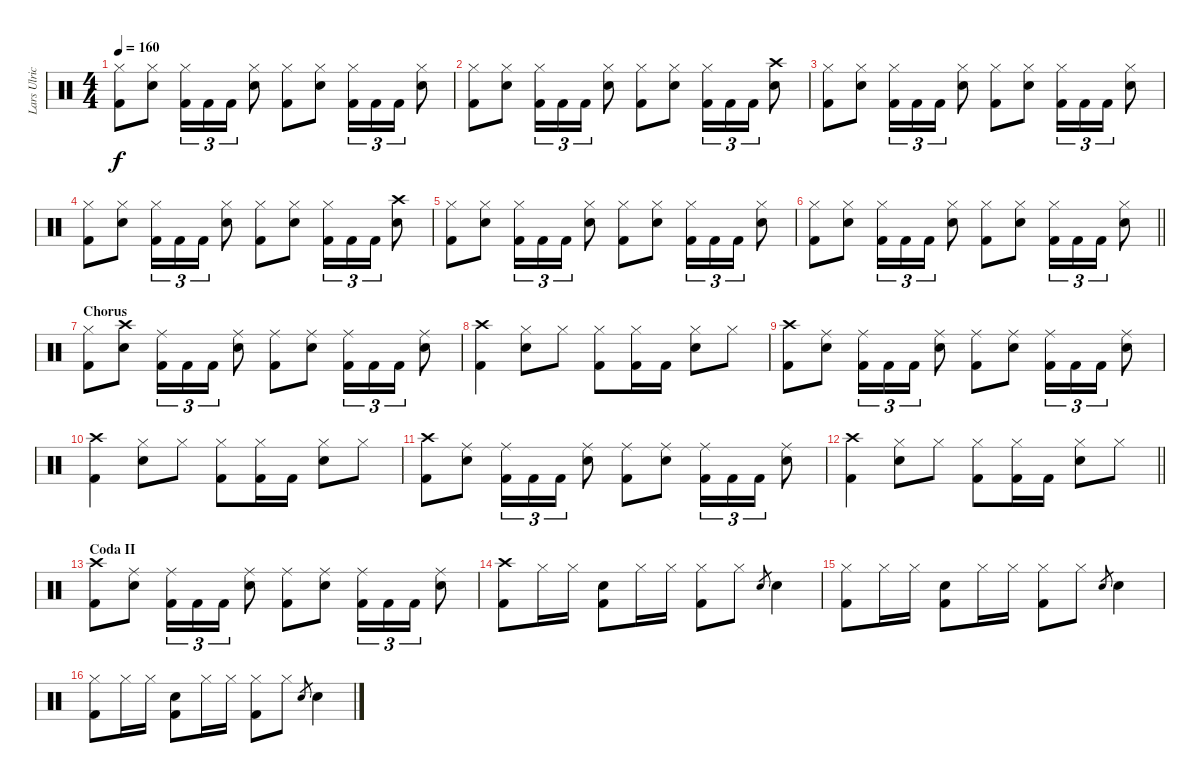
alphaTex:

\track ("Lars Ulrich - Drums" "Lars Ulric") {instrument percussion}
\staff {score}
\articulation defaults
\ts (4 4)
\tempo 160
\clef neutral
\ks c
("Hi-Hat (closed)" "Kick (hit) 2").8{dy f} ("Hi-Hat (closed)" "Snare (hit) 2").8 ("Hi-Hat (closed)" "Kick (hit) 2").16{tu (3 2)} "Kick (hit) 2".16{tu (3 2)} "Kick (hit) 2".16{tu (3 2)} ("Hi-Hat (closed)" "Snare (hit) 2").8 ("Hi-Hat (closed)" "Kick (hit) 2").8 ("Hi-Hat (closed)" "Snare (hit) 2").8 ("Hi-Hat (closed)" "Kick (hit) 2").16{tu (3 2)} "Kick (hit) 2".16{tu (3 2)} "Kick (hit) 2".16{tu (3 2)} ("Hi-Hat (closed)" "Snare (hit) 2").8 |
("Hi-Hat (closed)" "Kick (hit) 2").8 ("Hi-Hat (closed)" "Snare (hit) 2").8 ("Hi-Hat (closed)" "Kick (hit) 2").16{tu (3 2)} "Kick (hit) 2".16{tu (3 2)} "Kick (hit) 2".16{tu (3 2)} ("Hi-Hat (closed)" "Snare (hit) 2").8 ("Hi-Hat (closed)" "Kick (hit) 2").8 ("Hi-Hat (closed)" "Snare (hit) 2").8 ("Hi-Hat (closed)" "Kick (hit) 2").16{tu (3 2)} "Kick (hit) 2".16{tu (3 2)} "Kick (hit) 2".16{tu (3 2)} ("Crash high (hit)" "Snare (hit) 2").8 |
("Hi-Hat (closed)" "Kick (hit) 2").8 ("Hi-Hat (closed)" "Snare (hit) 2").8 ("Hi-Hat (closed)" "Kick (hit) 2").16{tu (3 2)} "Kick (hit) 2".16{tu (3 2)} "Kick (hit) 2".16{tu (3 2)} ("Hi-Hat (closed)" "Snare (hit) 2").8 ("Hi-Hat (closed)" "Kick (hit) 2").8 ("Hi-Hat (closed)" "Snare (hit) 2").8 ("Hi-Hat (closed)" "Kick (hit) 2").16{tu (3 2)} "Kick (hit) 2".16{tu (3 2)} "Kick (hit) 2".16{tu (3 2)} ("Hi-Hat (closed)" "Snare (hit) 2").8 |
("Hi-Hat (closed)" "Kick (hit) 2").8 ("Hi-Hat (closed)" "Snare (hit) 2").8 ("Hi-Hat (closed)" "Kick (hit) 2").16{tu (3 2)} "Kick (hit) 2".16{tu (3 2)} "Kick (hit) 2".16{tu (3 2)} ("Hi-Hat (closed)" "Snare (hit) 2").8 ("Hi-Hat (closed)" "Kick (hit) 2").8 ("Hi-Hat (closed)" "Snare (hit) 2").8 ("Hi-Hat (closed)" "Kick (hit) 2").16{tu (3 2)} "Kick (hit) 2".16{tu (3 2)} "Kick (hit) 2".16{tu (3 2)} ("Crash high (hit)" "Snare (hit) 2").8 |
("Hi-Hat (closed)" "Kick (hit) 2").8 ("Hi-Hat (closed)" "Snare (hit) 2").8 ("Hi-Hat (closed)" "Kick (hit) 2").16{tu (3 2)} "Kick (hit) 2".16{tu (3 2)} "Kick (hit) 2".16{tu (3 2)} ("Hi-Hat (closed)" "Snare (hit) 2").8 ("Hi-Hat (closed)" "Kick (hit) 2").8 ("Hi-Hat (closed)" "Snare (hit) 2").8 ("Hi-Hat (closed)" "Kick (hit) 2").16{tu (3 2)} "Kick (hit) 2".16{tu (3 2)} "Kick (hit) 2".16{tu (3 2)} ("Hi-Hat (closed)" "Snare (hit) 2").8 |
\barLineRight lightlight
("Hi-Hat (closed)" "Kick (hit) 2").8 ("Hi-Hat (closed)" "Snare (hit) 2").8 ("Hi-Hat (closed)" "Kick (hit) 2").16{tu (3 2)} "Kick (hit) 2".16{tu (3 2)} "Kick (hit) 2".16{tu (3 2)} ("Hi-Hat (closed)" "Snare (hit) 2").8 ("Hi-Hat (closed)" "Kick (hit) 2").8 ("Hi-Hat (closed)" "Snare (hit) 2").8 ("Hi-Hat (closed)" "Kick (hit) 2").16{tu (3 2)} "Kick (hit) 2".16{tu (3 2)} "Kick (hit) 2".16{tu (3 2)} ("Hi-Hat (closed)" "Snare (hit) 2").8 |
\section ("" "Chorus")
("Hi-Hat (closed)" "Kick (hit) 2").8 ("Crash high (hit)" "Snare (hit) 2").8 ("Ride (middle)" "Kick (hit) 2").16{tu (3 2)} "Kick (hit) 2".16{tu (3 2)} "Kick (hit) 2".16{tu (3 2)} ("Ride (middle)" "Snare (hit) 2").8 ("Ride (middle)" "Kick (hit) 2").8 ("Ride (middle)" "Snare (hit) 2").8 ("Ride (middle)" "Kick (hit) 2").16{tu (3 2)} "Kick (hit) 2".16{tu (3 2)} "Kick (hit) 2".16{tu (3 2)} ("Ride (middle)" "Snare (hit) 2").8 |
("Crash high (hit)" "Kick (hit) 2").4 ("Hi-Hat (closed)" "Snare (hit) 2").8 "Hi-Hat (closed)".8 ("Hi-Hat (closed)" "Kick (hit) 2").8 ("Hi-Hat (closed)" "Kick (hit) 2").16 "Kick (hit) 2".16 ("Hi-Hat (closed)" "Snare (hit) 2").8 "Hi-Hat (closed)".8 |
("Crash high (hit)" "Kick (hit) 2").8 ("Ride (middle)" "Snare (hit) 2").8 ("Ride (middle)" "Kick (hit) 2").16{tu (3 2)} "Kick (hit) 2".16{tu (3 2)} "Kick (hit) 2".16{tu (3 2)} ("Ride (middle)" "Snare (hit) 2").8 ("Ride (middle)" "Kick (hit) 2").8 ("Ride (middle)" "Snare (hit) 2").8 ("Ride (middle)" "Kick (hit) 2").16{tu (3 2)} "Kick (hit) 2".16{tu (3 2)} "Kick (hit) 2".16{tu (3 2)} ("Ride (middle)" "Snare (hit) 2").8 |
("Crash high (hit)" "Kick (hit) 2").4 ("Hi-Hat (closed)" "Snare (hit) 2").8 "Hi-Hat (closed)".8 ("Hi-Hat (closed)" "Kick (hit) 2").8 ("Hi-Hat (closed)" "Kick (hit) 2").16 "Kick (hit) 2".16 ("Hi-Hat (closed)" "Snare (hit) 2").8 "Hi-Hat (closed)".8 |
("Crash high (hit)" "Kick (hit) 2").8 ("Ride (middle)" "Snare (hit) 2").8 ("Ride (middle)" "Kick (hit) 2").16{tu (3 2)} "Kick (hit) 2".16{tu (3 2)} "Kick (hit) 2".16{tu (3 2)} ("Ride (middle)" "Snare (hit) 2").8 ("Ride (middle)" "Kick (hit) 2").8 ("Ride (middle)" "Snare (hit) 2").8 ("Ride (middle)" "Kick (hit) 2").16{tu (3 2)} "Kick (hit) 2".16{tu (3 2)} "Kick (hit) 2".16{tu (3 2)} ("Ride (middle)" "Snare (hit) 2").8 |
\barLineRight lightlight
("Crash high (hit)" "Kick (hit) 2").4 ("Hi-Hat (closed)" "Snare (hit) 2").8 "Hi-Hat (closed)".8 ("Hi-Hat (closed)" "Kick (hit) 2").8 ("Hi-Hat (closed)" "Kick (hit) 2").16 "Kick (hit) 2".16 ("Hi-Hat (closed)" "Snare (hit) 2").8 "Hi-Hat (closed)".8 |
\section ("" "Coda II")
("Crash high (hit)" "Kick (hit) 2").8 ("Ride (middle)" "Snare (hit) 2").8 ("Ride (middle)" "Kick (hit) 2").16{tu (3 2)} "Kick (hit) 2".16{tu (3 2)} "Kick (hit) 2".16{tu (3 2)} ("Ride (middle)" "Snare (hit) 2").8 ("Ride (middle)" "Kick (hit) 2").8 ("Ride (middle)" "Snare (hit) 2").8 ("Ride (middle)" "Kick (hit) 2").16{tu (3 2)} "Kick (hit) 2".16{tu (3 2)} "Kick (hit) 2".16{tu (3 2)} ("Ride (middle)" "Snare (hit) 2").8 |
("Crash high (hit)" "Kick (hit) 2").8 "Hi-Hat (closed)".16 "Hi-Hat (closed)".16 ("Snare (hit) 2" "Kick (hit) 2").8 "Hi-Hat (closed)".16 "Hi-Hat (closed)".16 ("Hi-Hat (closed)" "Kick (hit) 2").8 "Hi-Hat (closed)".8 "Snare (hit) 2".8{gr} "Snare (hit) 2".4 |
("Hi-Hat (closed)" "Kick (hit) 2").8 "Hi-Hat (closed)".16 "Hi-Hat (closed)".16 ("Snare (hit) 2" "Kick (hit) 2").8 "Hi-Hat (closed)".16 "Hi-Hat (closed)".16 ("Hi-Hat (closed)" "Kick (hit) 2").8 "Hi-Hat (closed)".8 "Snare (hit) 2".8{gr} "Snare (hit) 2".4 |
("Hi-Hat (closed)" "Kick (hit) 2").8 "Hi-Hat (closed)".16 "Hi-Hat (closed)".16 ("Snare (hit) 2" "Kick (hit) 2").8 "Hi-Hat (closed)".16 "Hi-Hat (closed)".16 ("Hi-Hat (closed)" "Kick (hit) 2").8 "Hi-Hat (closed)".8 "Snare (hit) 2".8{gr} "Snare (hit) 2".4
